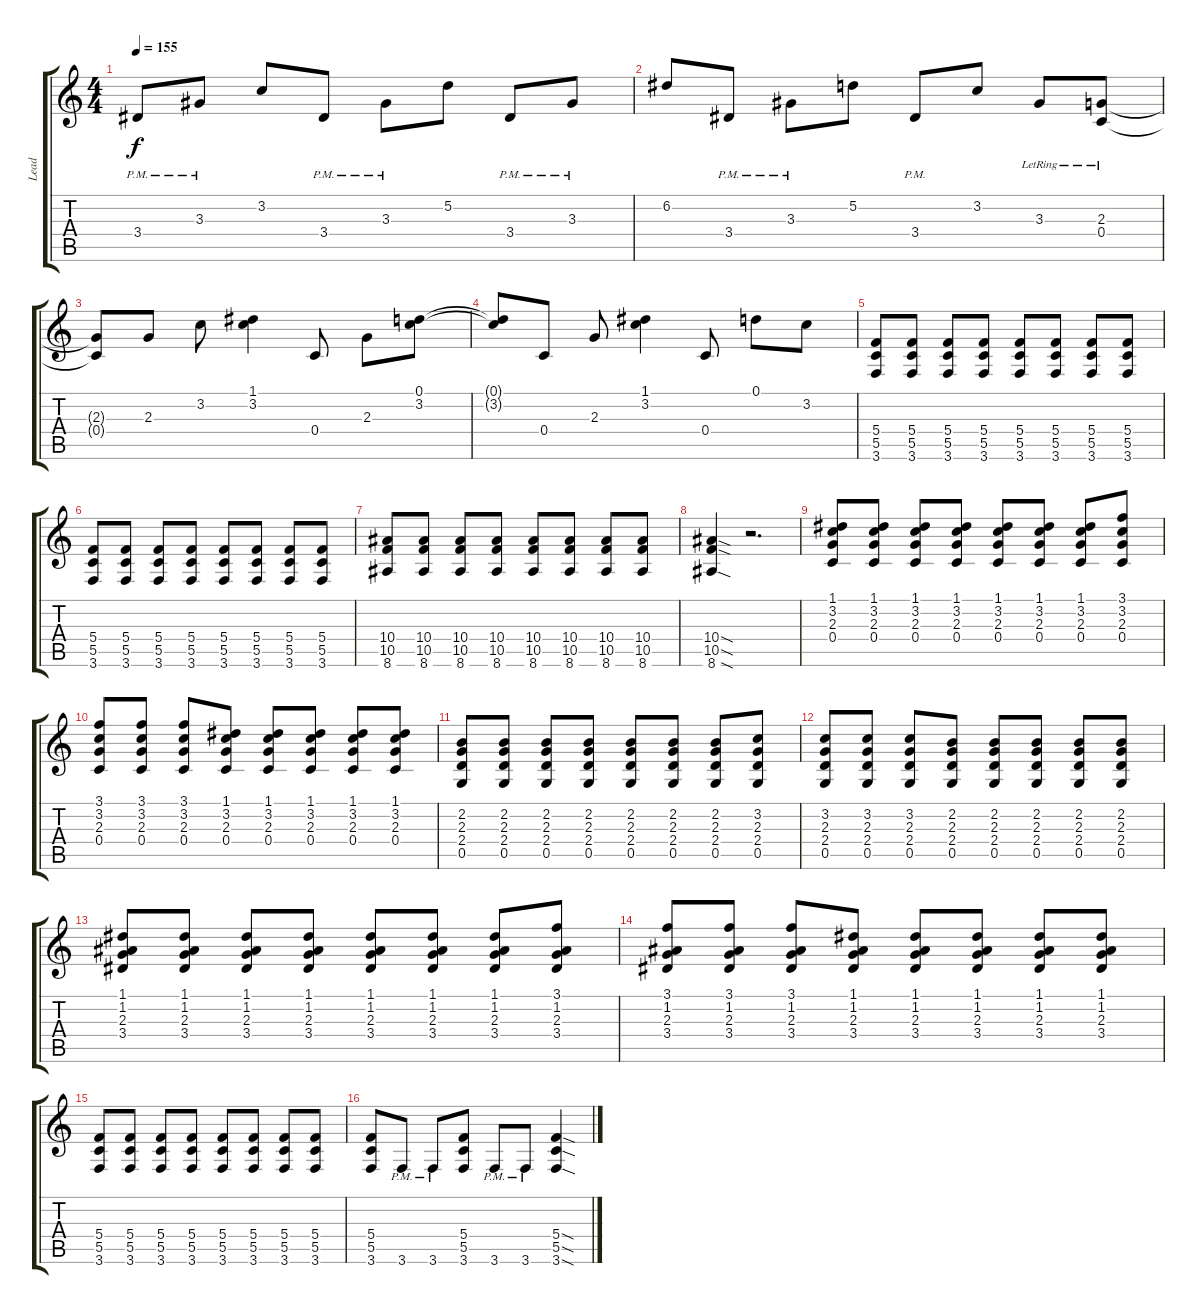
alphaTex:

\track ("Lead" "Lead") {instrument electricguitarclean}
\staff {score tabs}
\tuning (D4 A3 F3 C3 G2 D2) {hide}
\ts (4 4)
\tempo 155
\clef g2
\ks c
3.4{pm}.8{dy f} 3.3{pm}.8 3.2.8 3.4{pm}.8 3.3{pm}.8 5.2.8 3.4{pm}.8 3.3{pm}.8 |
6.2.8 3.4{pm}.8 3.3{pm}.8 5.2.8 3.4{pm}.8 3.2.8 3.3{lr}.8 (2.3{lr} 0.4{lr}).8 |
(2.3{t} 0.4{t}).8 2.3.8 3.2.8 (1.1 3.2).4 0.4.8 2.3.8 (0.1 3.2).8 |
(0.1{t} 3.2{t}).8 0.4.8 2.3.8 (1.1 3.2).4 0.4.8 0.1.8 3.2.8 |
(5.4 5.5 3.6).8 (5.4 5.5 3.6).8 (5.4 5.5 3.6).8 (5.4 5.5 3.6).8 (5.4 5.5 3.6).8 (5.4 5.5 3.6).8 (5.4 5.5 3.6).8 (5.4 5.5 3.6).8 |
(5.4 5.5 3.6).8 (5.4 5.5 3.6).8 (5.4 5.5 3.6).8 (5.4 5.5 3.6).8 (5.4 5.5 3.6).8 (5.4 5.5 3.6).8 (5.4 5.5 3.6).8 (5.4 5.5 3.6).8 |
(10.4 10.5 8.6).8 (10.4 10.5 8.6).8 (10.4 10.5 8.6).8 (10.4 10.5 8.6).8 (10.4 10.5 8.6).8 (10.4 10.5 8.6).8 (10.4 10.5 8.6).8 (10.4 10.5 8.6).8 |
(10.4{sod} 10.5{sod} 8.6{sod}).4 r.2{d} |
(1.1 3.2 2.3 0.4).8 (1.1 3.2 2.3 0.4).8 (1.1 3.2 2.3 0.4).8 (1.1 3.2 2.3 0.4).8 (1.1 3.2 2.3 0.4).8 (1.1 3.2 2.3 0.4).8 (1.1 3.2 2.3 0.4).8 (3.1 3.2 2.3 0.4).8 |
(3.1 3.2 2.3 0.4).8 (3.1 3.2 2.3 0.4).8 (3.1 3.2 2.3 0.4).8 (1.1 3.2 2.3 0.4).8 (1.1 3.2 2.3 0.4).8 (1.1 3.2 2.3 0.4).8 (1.1 3.2 2.3 0.4).8 (1.1 3.2 2.3 0.4).8 |
(2.2 2.3 2.4 0.5).8 (2.2 2.3 2.4 0.5).8 (2.2 2.3 2.4 0.5).8 (2.2 2.3 2.4 0.5).8 (2.2 2.3 2.4 0.5).8 (2.2 2.3 2.4 0.5).8 (2.2 2.3 2.4 0.5).8 (3.2 2.3 2.4 0.5).8 |
(3.2 2.3 2.4 0.5).8 (3.2 2.3 2.4 0.5).8 (3.2 2.3 2.4 0.5).8 (2.2 2.3 2.4 0.5).8 (2.2 2.3 2.4 0.5).8 (2.2 2.3 2.4 0.5).8 (2.2 2.3 2.4 0.5).8 (2.2 2.3 2.4 0.5).8 |
(1.1 1.2 2.3 3.4).8 (1.1 1.2 2.3 3.4).8 (1.1 1.2 2.3 3.4).8 (1.1 1.2 2.3 3.4).8 (1.1 1.2 2.3 3.4).8 (1.1 1.2 2.3 3.4).8 (1.1 1.2 2.3 3.4).8 (3.1 1.2 2.3 3.4).8 |
(3.1 1.2 2.3 3.4).8 (3.1 1.2 2.3 3.4).8 (3.1 1.2 2.3 3.4).8 (1.1 1.2 2.3 3.4).8 (1.1 1.2 2.3 3.4).8 (1.1 1.2 2.3 3.4).8 (1.1 1.2 2.3 3.4).8 (1.1 1.2 2.3 3.4).8 |
(5.4 5.5 3.6).8 (5.4 5.5 3.6).8 (5.4 5.5 3.6).8 (5.4 5.5 3.6).8 (5.4 5.5 3.6).8 (5.4 5.5 3.6).8 (5.4 5.5 3.6).8 (5.4 5.5 3.6).8 |
(5.4 5.5 3.6).8 3.6{pm}.8 3.6{pm}.8 (5.4 5.5 3.6).8 3.6{pm}.8 3.6{pm}.8 (5.4{sod} 5.5{sod} 3.6{sod}).4
